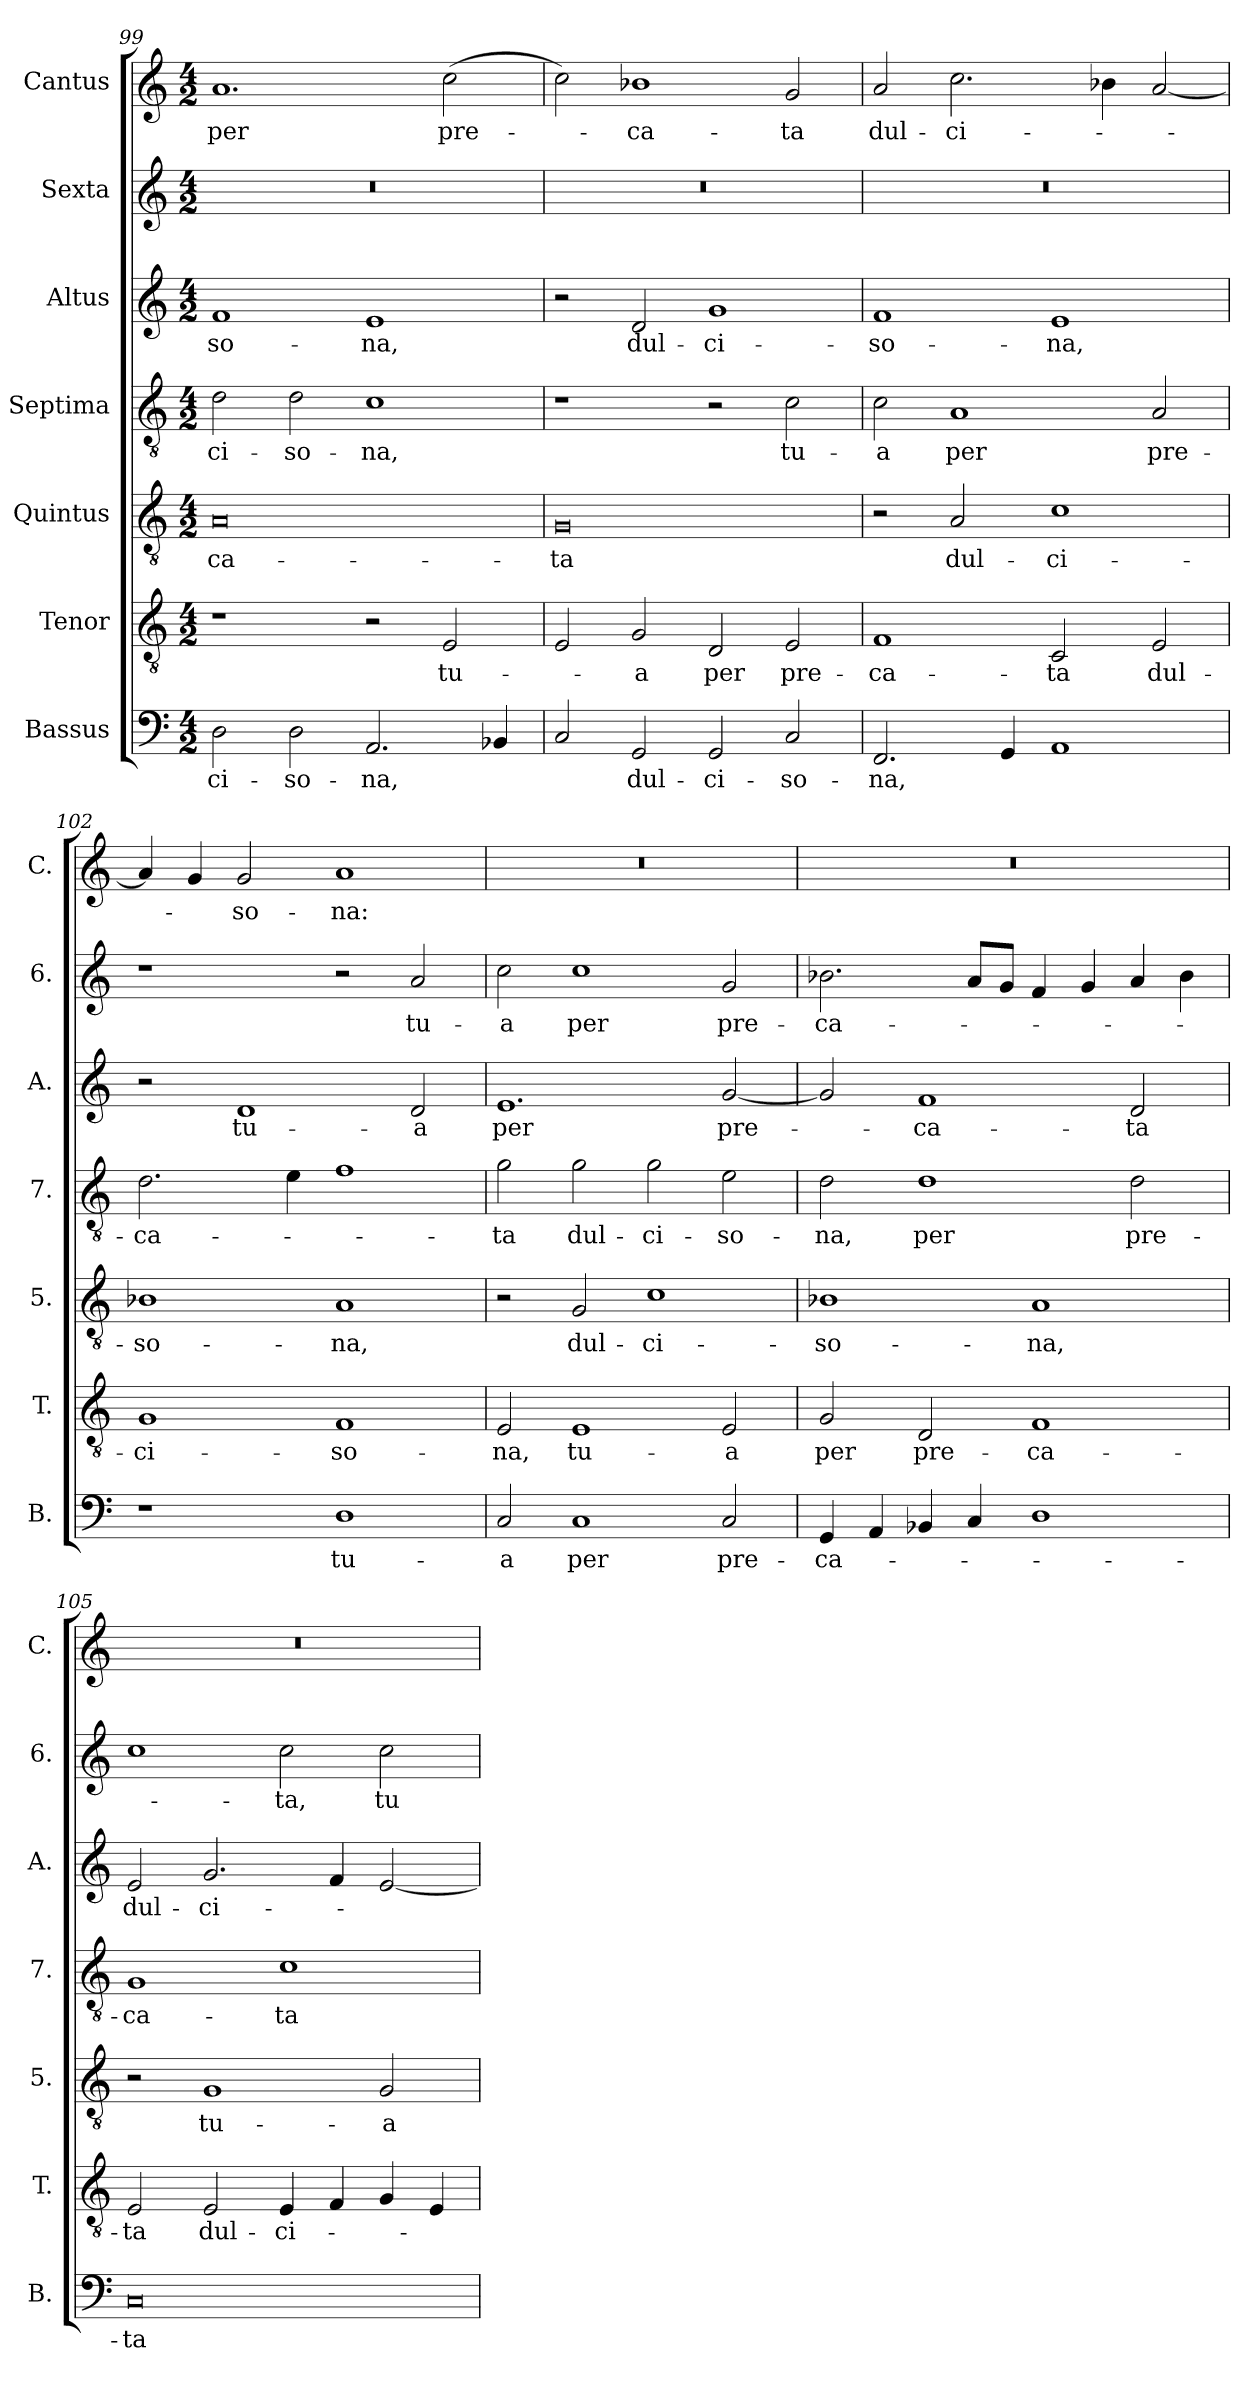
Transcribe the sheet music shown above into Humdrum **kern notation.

**kern	**text	**kern	**text	**kern	**text	**kern	**text	**kern	**text	**kern	**text	**kern	**text
*part7	*part7	*part6	*part6	*part5	*part5	*part4	*part4	*part3	*part3	*part2	*part2	*part1	*part1
*staff7	*staff7	*staff6	*staff6	*staff5	*staff5	*staff4	*staff4	*staff3	*staff3	*staff2	*staff2	*staff1	*staff1
*I"Bassus	*	*I"Tenor	*	*I"Quintus	*	*I"Septima	*	*I"Altus	*	*I"Sexta	*	*I"Cantus	*
*I'B.	*	*I'T.	*	*I'5.	*	*I'7.	*	*I'A.	*	*I'6.	*	*I'C.	*
*clefF4	*	*clefGv2	*	*clefGv2	*	*clefGv2	*	*clefG2	*	*clefG2	*	*clefG2	*
*k[]	*	*k[]	*	*k[]	*	*k[]	*	*k[]	*	*k[]	*	*k[]	*
*M4/2	*	*M4/2	*	*M4/2	*	*M4/2	*	*M4/2	*	*M4/2	*	*M4/2	*
=99	=99	=99	=99	=99	=99	=99	=99	=99	=99	=99	=99	=99	=99
!	!LO:LY:b	!	!	!	!LO:LY:b	!	!LO:LY:b	!	!LO:LY:b	!	!	!	!LO:LY:b
2D\	-ci-	1r	.	0A	-ca-	2d\	-ci-	1f	-so-	0r	.	1.a	per
!	!LO:LY:b	!	!	!	!	!	!LO:LY:b	!	!	!	!	!	!
2D\	-so-	.	.	.	.	2d\	-so-	.	.	.	.	.	.
!	!LO:LY:b	!	!	!	!	!	!LO:LY:b	!	!LO:LY:b	!	!	!	!
2.AA/	-na,	2r	.	.	.	1c	-na,	1e	-na,	.	.	.	.
!	!	!	!LO:LY:b	!	!	!	!	!	!	!	!	!	!LO:LY:b
.	.	2E/	tu-	.	.	.	.	.	.	.	.	(>2cc\	pre-
4BB-X/	.	.	.	.	.	.	.	.	.	.	.	.	.
=100	=100	=100	=100	=100	=100	=100	=100	=100	=100	=100	=100	=100	=100
!	!	!	!	!	!LO:LY:b	!	!	!	!	!	!	!	!
2C/	.	2E/	.	0G	-ta	1r	.	2r	.	0r	.	2cc\)	.
!	!LO:LY:b	!	!LO:LY:b	!	!	!	!	!	!LO:LY:b	!	!	!	!LO:LY:b
2GG/	dul-	2G/	-a	.	.	.	.	2d/	dul-	.	.	1b-X	-ca-
!	!LO:LY:b	!	!LO:LY:b	!	!	!	!	!	!LO:LY:b	!	!	!	!
2GG/	-ci-	2D/	per	.	.	2r	.	1g	-ci-	.	.	.	.
!	!LO:LY:b	!	!LO:LY:b	!	!	!	!LO:LY:b	!	!	!	!	!	!LO:LY:b
2C/	-so-	2E/	pre-	.	.	2c\	tu-	.	.	.	.	2g/	-ta
!!LO:PB:g=z
=101	=101	=101	=101	=101	=101	=101	=101	=101	=101	=101	=101	=101	=101
!	!LO:LY:b	!	!LO:LY:b	!	!	!	!LO:LY:b	!	!LO:LY:b	!	!	!	!LO:LY:b
2.FF/	-na,	1F	-ca-	2r	.	2c\	-a	1f	-so-	0r	.	2a/	dul-
!	!	!	!	!	!LO:LY:b	!	!LO:LY:b	!	!	!	!	!	!LO:LY:b
.	.	.	.	2A/	dul-	1A	per	.	.	.	.	2.cc\	-ci-
4GG/	.	.	.	.	.	.	.	.	.	.	.	.	.
!	!	!	!LO:LY:b	!	!LO:LY:b	!	!	!	!LO:LY:b	!	!	!	!
1AA	.	2C/	-ta	1c	-ci-	.	.	1e	-na,	.	.	.	.
.	.	.	.	.	.	.	.	.	.	.	.	4b-X\	.
!	!	!	!LO:LY:b	!	!	!	!LO:LY:b	!	!	!	!	!	!
.	.	2E/	dul-	.	.	2A/	pre-	.	.	.	.	[2a/	.
=102	=102	=102	=102	=102	=102	=102	=102	=102	=102	=102	=102	=102	=102
!	!	!	!LO:LY:b	!	!LO:LY:b	!	!LO:LY:b	!	!	!	!	!	!
1r	.	1G	-ci-	1B-X	-so-	2.d\	-ca-	2r	.	1r	.	4a/]	.
.	.	.	.	.	.	.	.	.	.	.	.	4g/	.
!	!	!	!	!	!	!	!	!	!LO:LY:b	!	!	!	!LO:LY:b
.	.	.	.	.	.	.	.	1d	tu-	.	.	2g/	-so-
.	.	.	.	.	.	4e\	.	.	.	.	.	.	.
!	!LO:LY:b	!	!LO:LY:b	!	!LO:LY:b	!	!	!	!	!	!	!	!LO:LY:b
1D	tu-	1F	-so-	1A	-na,	1f	.	.	.	2r	.	1a	-na:
!	!	!	!	!	!	!	!	!	!LO:LY:b	!	!LO:LY:b	!	!
.	.	.	.	.	.	.	.	2d/	-a	2a/	tu-	.	.
=103	=103	=103	=103	=103	=103	=103	=103	=103	=103	=103	=103	=103	=103
!	!LO:LY:b	!	!LO:LY:b	!	!	!	!LO:LY:b	!	!LO:LY:b	!	!LO:LY:b	!	!
2C/	-a	2E/	-na,	2r	.	2g\	-ta	1.e	per	2cc\	-a	0r	.
!	!LO:LY:b	!	!LO:LY:b	!	!LO:LY:b	!	!LO:LY:b	!	!	!	!LO:LY:b	!	!
1C	per	1E	tu-	2G/	dul-	2g\	dul-	.	.	1cc	per	.	.
!	!	!	!	!	!LO:LY:b	!	!LO:LY:b	!	!	!	!	!	!
.	.	.	.	1c	-ci-	2g\	-ci-	.	.	.	.	.	.
!	!LO:LY:b	!	!LO:LY:b	!	!	!	!LO:LY:b	!	!LO:LY:b	!	!LO:LY:b	!	!
2C/	pre-	2E/	-a	.	.	2e\	-so-	[2g/	pre-	2g/	pre-	.	.
=104	=104	=104	=104	=104	=104	=104	=104	=104	=104	=104	=104	=104	=104
!	!LO:LY:b	!	!LO:LY:b	!	!LO:LY:b	!	!LO:LY:b	!	!	!	!LO:LY:b	!	!
4GG/	-ca-	2G/	per	1B-X	-so-	2d\	-na,	2g/]	.	2.b-X\	-ca-	0r	.
4AA/	.	.	.	.	.	.	.	.	.	.	.	.	.
!	!	!	!LO:LY:b	!	!	!	!LO:LY:b	!	!LO:LY:b	!	!	!	!
4BB-X/	.	2D/	pre-	.	.	1d	per	1f	-ca-	.	.	.	.
4C/	.	.	.	.	.	.	.	.	.	8a/L	.	.	.
.	.	.	.	.	.	.	.	.	.	8g/J	.	.	.
!	!	!	!LO:LY:b	!	!LO:LY:b	!	!	!	!	!	!	!	!
1D	.	1F	-ca-	1A	-na,	.	.	.	.	4f/	.	.	.
.	.	.	.	.	.	.	.	.	.	4g/	.	.	.
!	!	!	!	!	!	!	!LO:LY:b	!	!LO:LY:b	!	!	!	!
.	.	.	.	.	.	2d\	pre-	2d/	-ta	4a/	.	.	.
.	.	.	.	.	.	.	.	.	.	4b-\	.	.	.
=105	=105	=105	=105	=105	=105	=105	=105	=105	=105	=105	=105	=105	=105
!	!LO:LY:b	!	!LO:LY:b	!	!	!	!LO:LY:b	!	!LO:LY:b	!	!	!	!
0C	-ta	2E/	-ta	2r	.	1G	-ca-	2e/	dul-	1cc	.	0r	.
!	!	!	!LO:LY:b	!	!LO:LY:b	!	!	!	!LO:LY:b	!	!	!	!
.	.	2E/	dul-	1G	tu-	.	.	2.g/	-ci-	.	.	.	.
!	!	!	!LO:LY:b	!	!	!	!LO:LY:b	!	!	!	!LO:LY:b	!	!
.	.	4E/	-ci-	.	.	1c	-ta	.	.	2cc\	-ta,	.	.
.	.	4F/	.	.	.	.	.	4f/	.	.	.	.	.
!	!	!	!	!	!LO:LY:b	!	!	!	!	!	!LO:LY:b	!	!
.	.	4G/	.	2G/	-a	.	.	[2e/	.	2cc\	tu-	.	.
.	.	4E/	.	.	.	.	.	.	.	.	.	.	.
=	=	=	=	=	=	=	=	=	=	=	=	=	=
*-	*-	*-	*-	*-	*-	*-	*-	*-	*-	*-	*-	*-	*-
